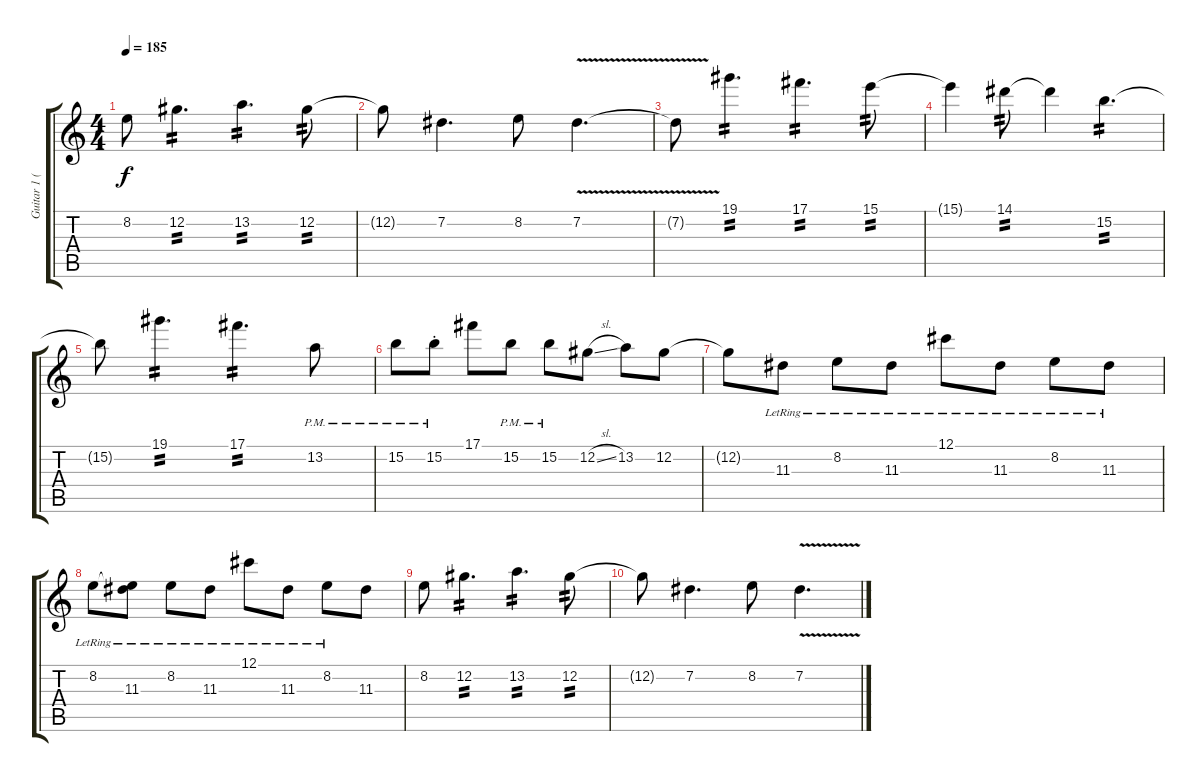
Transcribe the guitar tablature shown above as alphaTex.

\track ("Guitar 1 (Delay)" "Guitar 1 (") {instrument distortionguitar}
\staff {score tabs}
\tuning (Db4 Ab3 E3 B2 Gb2 B1) {hide}
\ts (4 4)
\tempo 185
\clef g2
\ks c
8.2.8{dy f} 12.2.4{d tp 2} 13.2.4{d tp 2} 12.2.8{tp 2} |
12.2{t}.8 7.2.4{d} 8.2.8 7.2{v}.4{d} |
7.2{t}.8 19.1.4{d tp 2} 17.1.4{d tp 2} 15.1.8{tp 2} |
15.1{t}.4 14.1.8{tp 2} 14.1{t}.4 15.2.4{d tp 2} |
15.2{t}.8 19.1.4{d tp 2} 17.1.4{d tp 2} 13.2{pm}.8 |
15.2{pm}.8 15.2{pm st}.8 17.1.8 15.2{pm}.8 15.2{pm}.8 12.2{sl}.8 13.2.8 12.2.8 |
12.2{t}.8 11.3{lr}.8 8.2{lr}.8 11.3{lr}.8 12.1{lr}.8 11.3{lr}.8 8.2{lr}.8 11.3{lr}.8 |
8.2{lr}.8 (8.2{t} 11.3{lr}).8 8.2{lr}.8 11.3{lr}.8 12.1{lr}.8 11.3{lr}.8 8.2{lr}.8 11.3.8 |
8.2.8 12.2.4{d tp 2} 13.2.4{d tp 2} 12.2.8{tp 2} |
12.2{t}.8 7.2.4{d} 8.2.8 7.2{v}.4{d}
